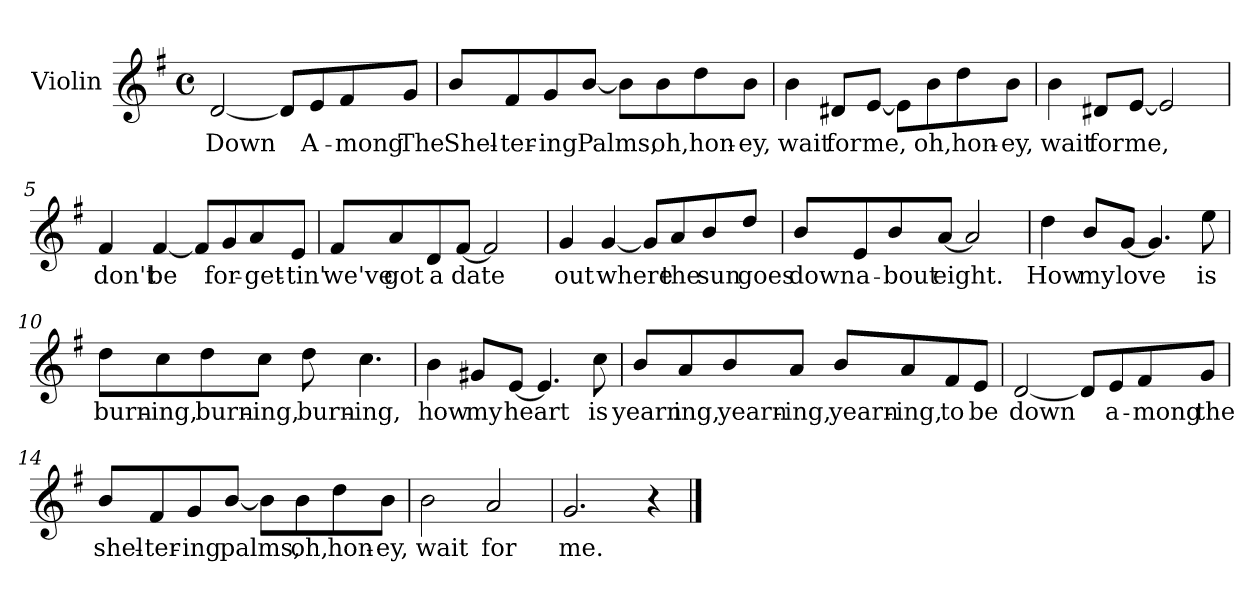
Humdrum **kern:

**kern	**text
*part1	*part1
*staff1	*staff1
*I"Violin	*
*I'Vln	*
*clefG2	*
*k[f#]	*
*G:	*
*M4/4	*
*met(c)	*
=1	=1
[2d/	Down
8d/L]	.
8e/	A-
8f#/	-mong
8g/J	The
=2	=2
8b/L	Shel-
8f#/	-ter-
8g/	-ing
[8b/J	Palms,
8b\L]	.
8b\	oh,
8dd\	hon-
8b\J	-ey,
=3	=3
4b\	wait
8d#X/L	for
[8e/J	me,
8e\L]	.
8b\	oh,
8dd\	hon-
8b\J	-ey,
!!LO:LB:g=z
=4	=4
4b\	wait
8d#X/L	for
[8e/J	me,
2e/]	.
=5	=5
4f#/	don't
[4f#/	be
8f#/L]	.
8g/	for-
8a/	-get-
8e/J	-tin'
=6	=6
8f#/L	we've
8a/	got
8d/	a
[8f#/J	date
2f#/]	.
!!LO:LB:g=z
=7	=7
4g/	out
[4g/	where
8g/L]	.
8a/	the
8b/	sun
8dd/J	goes
=8	=8
8b/L	down
8e/	a-
8b/	-bout
[8a/J	eight.
2a/]	.
=9	=9
4dd\	How
8b/L	my
[8g/J	love
4.g/]	.
8ee\	is
!!LO:LB:g=z
=10	=10
8dd\L	burn-
8cc\	-ing,
8dd\	burn-
8cc\J	-ing,
8dd\	burn-
4.cc\	-ing,
=11	=11
4b\	how
8g#X/L	my
[8e/J	heart
4.e/]	.
8cc\	is
=12	=12
8b/L	yearn
8a/	ing,
8b/	yearn-
8a/J	-ing,
8b/L	yearn-
8a/	-ing,
8f#/	to
8e/J	be
!!LO:LB:g=z
=13	=13
[2d/	down
8d/L]	.
8e/	a-
8f#/	-mong
8g/J	the
=14	=14
8b/L	shel-
8f#/	-ter-
8g/	-ing
[8b/J	palms,
8b\L]	.
8b\	oh,
8dd\	hon-
8b\J	-ey,
=15	=15
2b\	wait
2a/	for
=16	=16
2.g/	me.
4r	.
==	==
*-	*-
